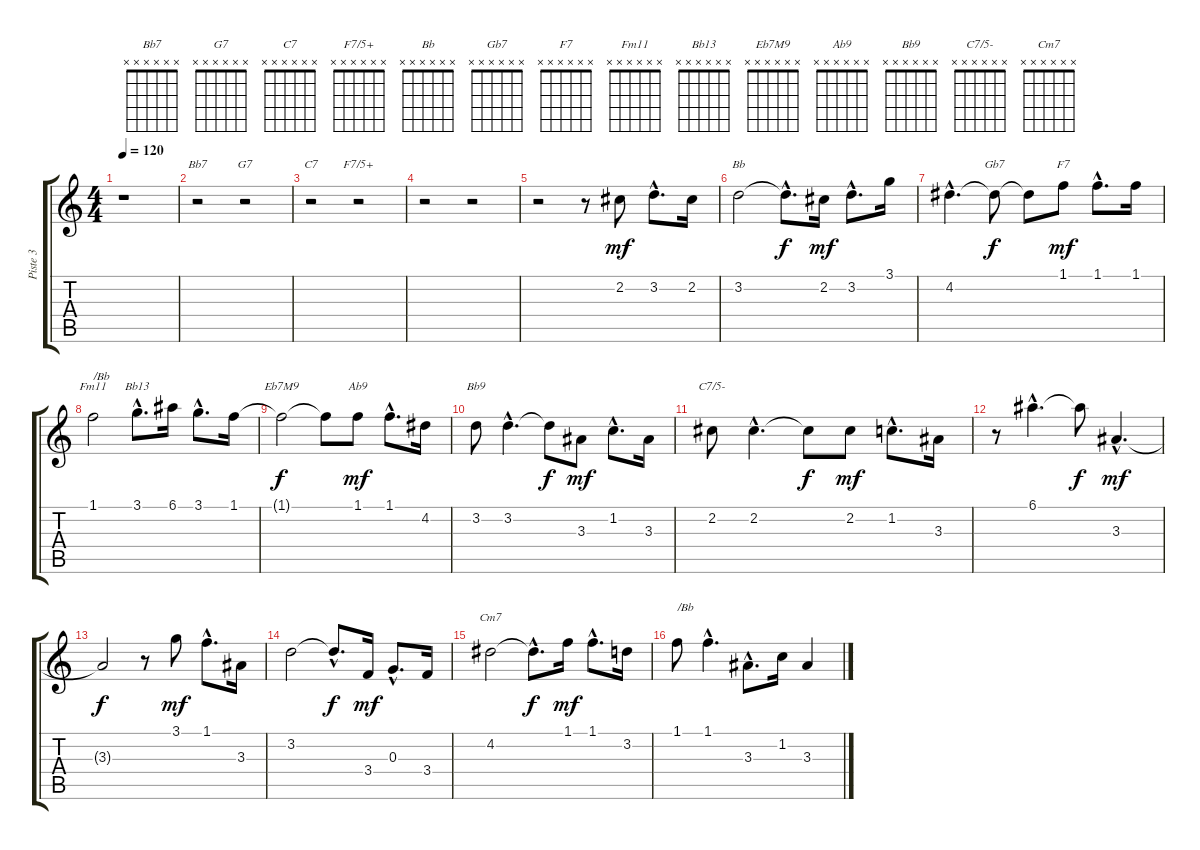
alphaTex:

\track ("Piste 3" "Piste 3") {instrument acousticguitarnylon}
\staff {score tabs}
\tuning (E4 B3 G3 D3 A2 E2) {hide}
\chord ("Bb7" x x x x x x) {firstfret 0}
\chord ("G7" x x x x x x) {firstfret 0}
\chord ("C7" x x x x x x) {firstfret 0}
\chord ("F7/5+" x x x x x x) {firstfret 0}
\chord ("Bb" x x x x x x) {firstfret 0}
\chord ("Gb7" x x x x x x) {firstfret 0}
\chord ("F7" x x x x x x) {firstfret 0}
\chord ("Fm11" x x x x x x) {firstfret 0}
\chord ("Bb13" x x x x x x) {firstfret 0}
\chord ("Eb7M9" x x x x x x) {firstfret 0}
\chord ("Ab9" x x x x x x) {firstfret 0}
\chord ("Bb9" x x x x x x) {firstfret 0}
\chord ("C7/5-" x x x x x x) {firstfret 0}
\chord ("Cm7" x x x x x x) {firstfret 0}
\ts (4 4)
\tempo 120
\clef g2
\ks c
r.1{dy mf instrument acousticguitarnylon} |
r.2{ch "Bb7"} r.2{ch "G7"} |
r.2{ch "C7"} r.2{ch "F7/5+"} |
r.2 r.2 |
r.2 r.8 2.2.8 3.2{hac}.8{d} 2.2.16 |
3.2.2{ch "Bb"} 3.2{hac t}.8{d dy f} 2.2.16{dy mf} 3.2{hac}.8{d} 3.1.16 |
4.2{hac}.4{d} 4.2{t}.8{ch "Gb7" dy f} 4.2{t}.8 1.1.8{ch "F7" dy mf} 1.1{hac}.8{d} 1.1.16 |
1.1.2{ch "Fm11" txt "/Bb"} 3.1{hac}.8{d ch "Bb13"} 6.1.16 3.1{hac}.8{d} 1.1.16 |
1.1{t}.2{ch "Eb7M9" dy f} 1.1{t}.8 1.1.8{ch "Ab9" dy mf} 1.1{hac}.8{d} 4.2.16 |
3.2.8{ch "Bb9"} 3.2{hac}.4{d} 3.2{t}.8{dy f} 3.3.8{dy mf} 1.2{hac}.8{d} 3.3.16 |
2.2.8{ch "C7/5-"} 2.2{hac}.4{d} 2.2{t}.8{dy f} 2.2.8{dy mf} 1.2{hac}.8{d} 3.3.16 |
r.8 6.1{hac}.4{d} 6.1{t}.8{dy f} 3.3{hac}.4{d dy mf} |
3.3{t}.2{dy f} r.8 3.1.8{dy mf} 1.1{hac}.8{d} 3.3.16 |
3.2.2 3.2{hac t}.8{d dy f} 3.4.16{dy mf} 0.3{hac}.8{d} 3.4.16 |
4.2.2{ch "Cm7"} 4.2{hac t}.8{d dy f} 1.1.16{dy mf} 1.1{hac}.8{d} 3.2.16 |
1.1.8{txt "/Bb"} 1.1{hac}.4{d} 3.3{hac}.8{d} 1.2.16 3.3.4
